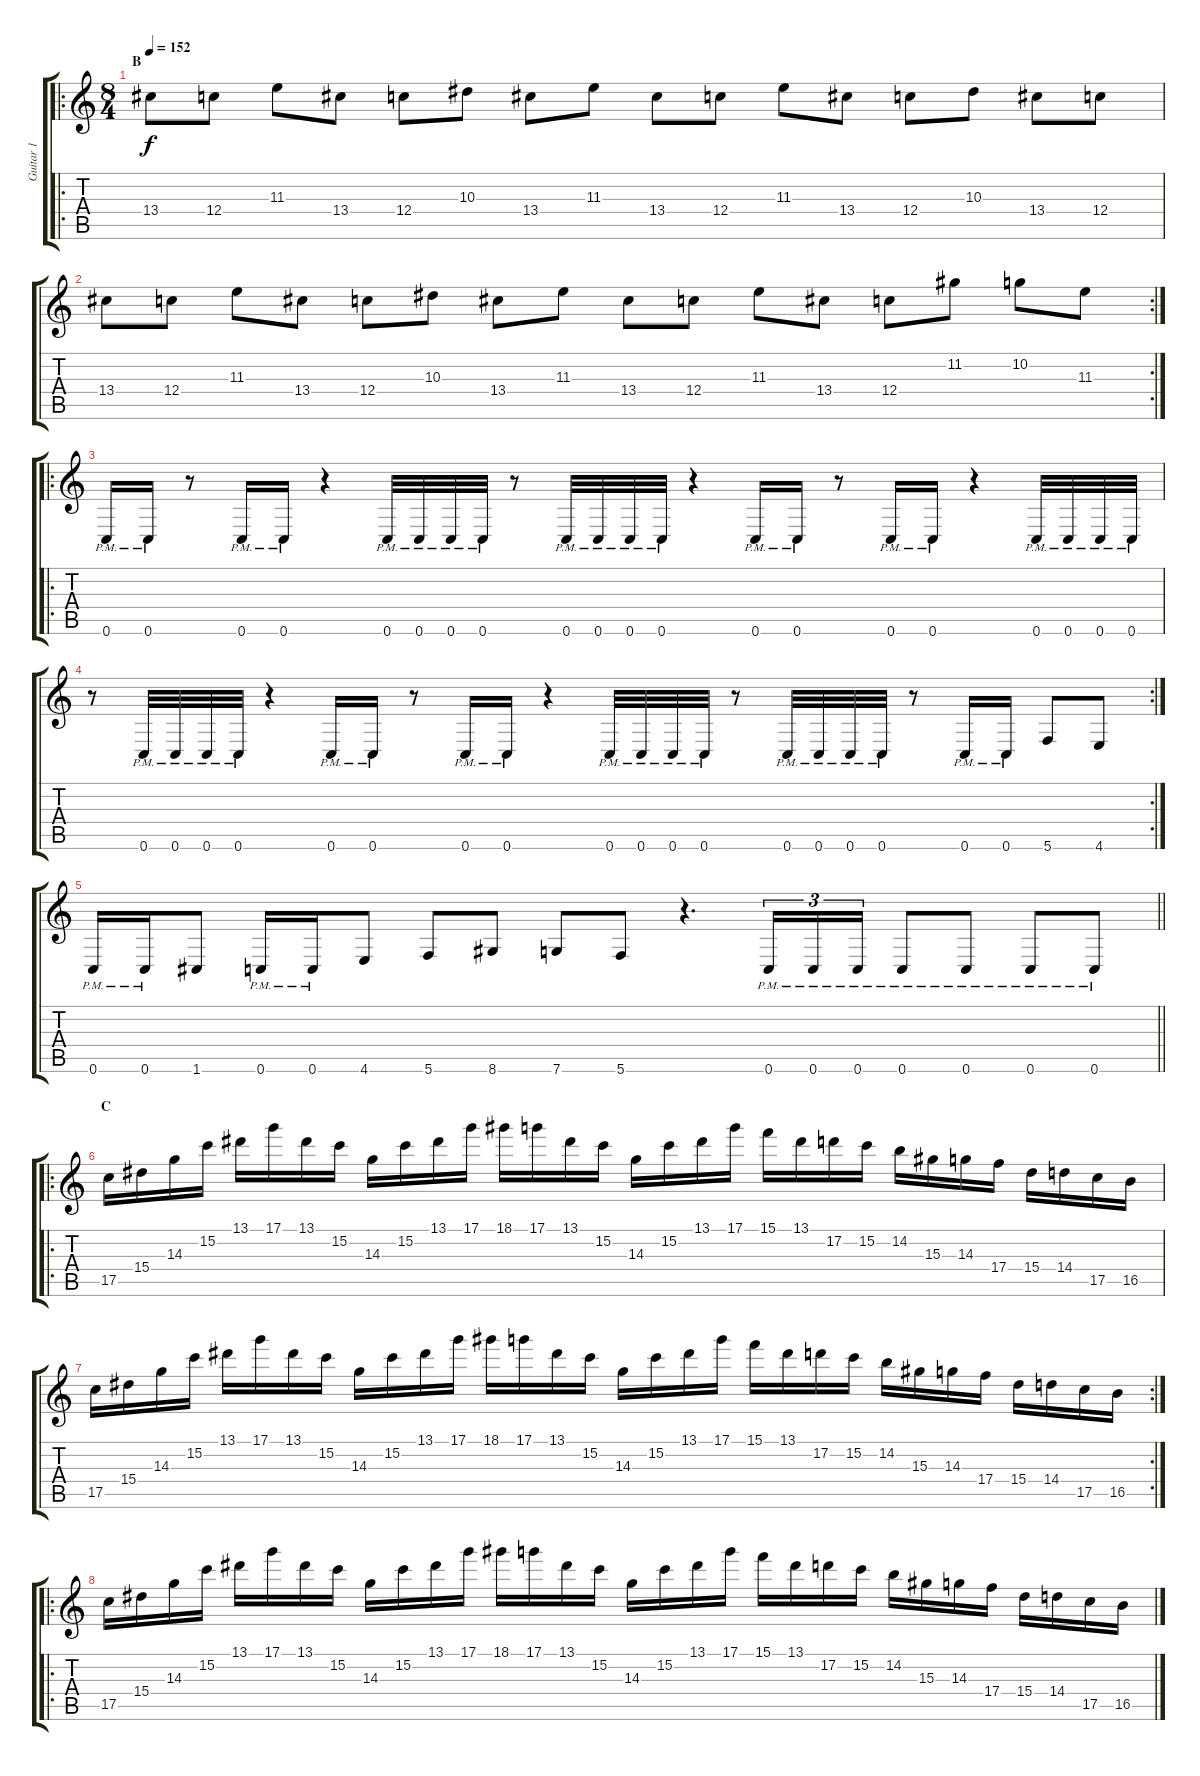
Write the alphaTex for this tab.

\track ("Guitar 1 " "Guitar 1 ") {instrument distortionguitar}
\staff {score tabs}
\tuning (D4 A3 F3 C3 G2 C2) {hide}
\ro
\ts (8 4)
\section ("" "B")
\tempo 152
\clef g2
\ks c
13.4.8{dy f instrument electricguitarclean} 12.4.8 11.3.8 13.4.8 12.4.8 10.3.8 13.4.8 11.3.8 13.4.8 12.4.8 11.3.8 13.4.8 12.4.8 10.3.8 13.4.8 12.4.8 |
\rc 2
13.4.8 12.4.8 11.3.8 13.4.8 12.4.8 10.3.8 13.4.8 11.3.8 13.4.8 12.4.8 11.3.8 13.4.8 12.4.8 11.2.8 10.2.8 11.3.8 |
\ro
0.6{pm}.16{instrument distortionguitar} 0.6{pm}.16 r.8 0.6{pm}.16 0.6{pm}.16 r.4 0.6{pm}.32 0.6{pm}.32 0.6{pm}.32 0.6{pm}.32 r.8 0.6{pm}.32 0.6{pm}.32 0.6{pm}.32 0.6{pm}.32 r.4 0.6{pm}.16 0.6{pm}.16 r.8 0.6{pm}.16 0.6{pm}.16 r.4 0.6{pm}.32 0.6{pm}.32 0.6{pm}.32 0.6{pm}.32 |
\rc 2
r.8 0.6{pm}.32 0.6{pm}.32 0.6{pm}.32 0.6{pm}.32 r.4 0.6{pm}.16 0.6{pm}.16 r.8 0.6{pm}.16 0.6{pm}.16 r.4 0.6{pm}.32 0.6{pm}.32 0.6{pm}.32 0.6{pm}.32 r.8 0.6{pm}.32 0.6{pm}.32 0.6{pm}.32 0.6{pm}.32 r.8 0.6{pm}.16 0.6{pm}.16 5.6.8 4.6.8 |
\barLineRight lightlight
0.6{pm}.16 0.6{pm}.16 1.6.8 0.6{pm}.16 0.6{pm}.16 4.6.8 5.6.8 8.6.8 7.6.8 5.6.8 r.4{d} 0.6{pm}.16{tu (3 2)} 0.6{pm}.16{tu (3 2)} 0.6{pm}.16{tu (3 2)} 0.6{pm}.8 0.6{pm}.8 0.6{pm}.8 0.6{pm}.8 |
\ro
\section ("" "C")
17.5.16 15.4.16 14.3.16 15.2.16 13.1.16 17.1.16 13.1.16 15.2.16 14.3.16 15.2.16 13.1.16 17.1.16 18.1.16 17.1.16 13.1.16 15.2.16 14.3.16 15.2.16 13.1.16 17.1.16 15.1.16 13.1.16 17.2.16 15.2.16 14.2.16 15.3.16 14.3.16 17.4.16 15.4.16 14.4.16 17.5.16 16.5.16 |
\rc 2
17.5.16 15.4.16 14.3.16 15.2.16 13.1.16 17.1.16 13.1.16 15.2.16 14.3.16 15.2.16 13.1.16 17.1.16 18.1.16 17.1.16 13.1.16 15.2.16 14.3.16 15.2.16 13.1.16 17.1.16 15.1.16 13.1.16 17.2.16 15.2.16 14.2.16 15.3.16 14.3.16 17.4.16 15.4.16 14.4.16 17.5.16 16.5.16 |
\ro
17.5.16 15.4.16 14.3.16 15.2.16 13.1.16 17.1.16 13.1.16 15.2.16 14.3.16 15.2.16 13.1.16 17.1.16 18.1.16 17.1.16 13.1.16 15.2.16 14.3.16 15.2.16 13.1.16 17.1.16 15.1.16 13.1.16 17.2.16 15.2.16 14.2.16 15.3.16 14.3.16 17.4.16 15.4.16 14.4.16 17.5.16 16.5.16
